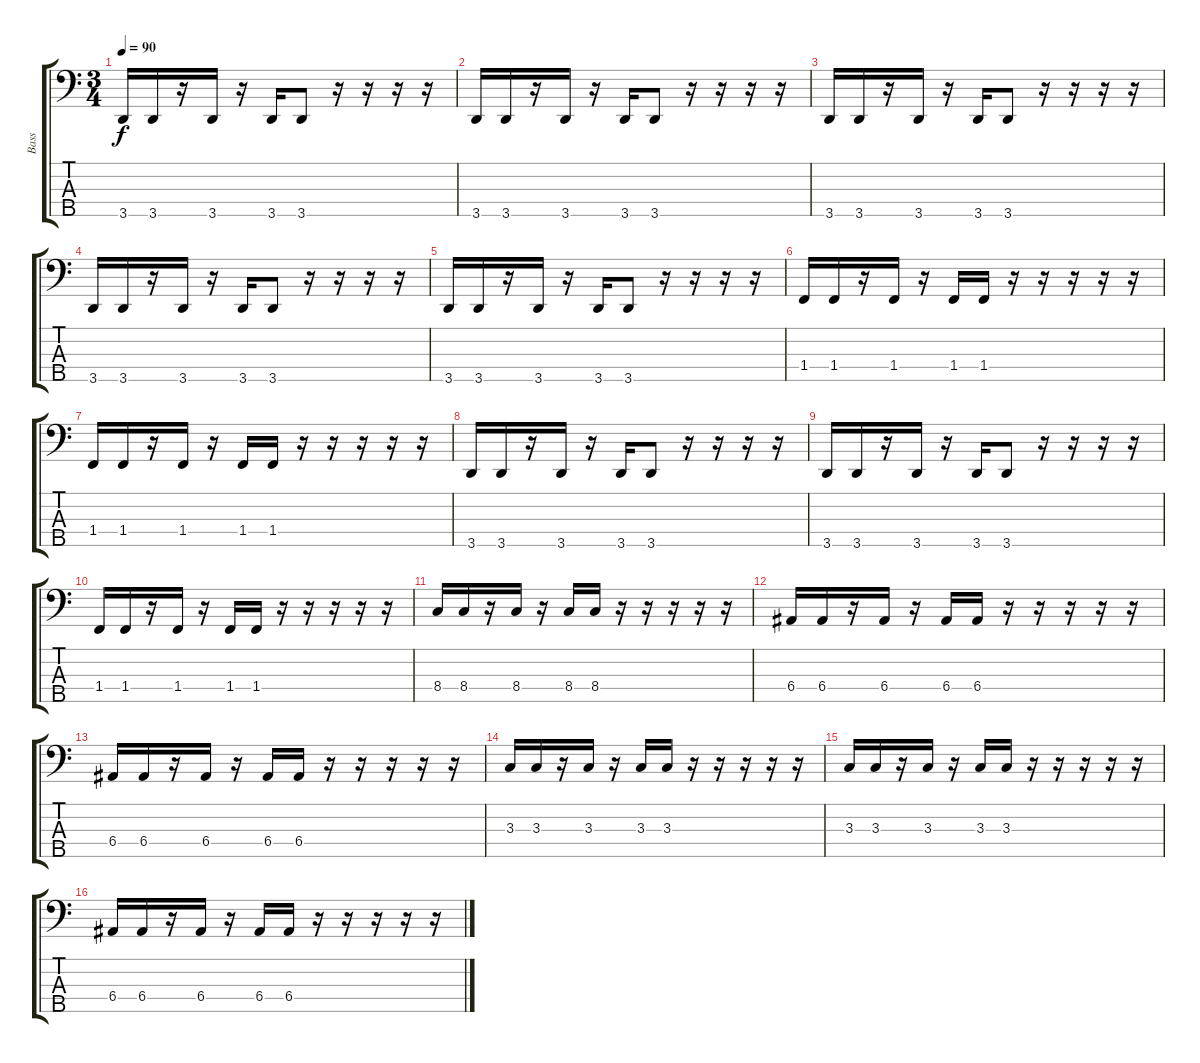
\track ("Bass" "Bass") {instrument electricbasspick}
\staff {score tabs}
\tuning (G2 D2 A1 E1 B0) {hide}
\ts (3 4)
\tempo 90
\clef f4
\ks c
3.5.16{dy f} 3.5.16 r.16 3.5.16 r.16 3.5.16 3.5.8 r.16 r.16 r.16 r.16 |
3.5.16 3.5.16 r.16 3.5.16 r.16 3.5.16 3.5.8 r.16 r.16 r.16 r.16 |
3.5.16 3.5.16 r.16 3.5.16 r.16 3.5.16 3.5.8 r.16 r.16 r.16 r.16 |
3.5.16{volume 16 instrument electricbassfinger} 3.5.16 r.16 3.5.16 r.16 3.5.16 3.5.8 r.16 r.16 r.16 r.16 |
3.5.16 3.5.16 r.16 3.5.16 r.16 3.5.16 3.5.8 r.16 r.16 r.16 r.16 |
1.4.16 1.4.16 r.16 1.4.16 r.16 1.4.16 1.4.16 r.16 r.16 r.16 r.16 r.16 |
1.4.16 1.4.16 r.16 1.4.16 r.16 1.4.16 1.4.16 r.16 r.16 r.16 r.16 r.16 |
3.5.16 3.5.16 r.16 3.5.16 r.16 3.5.16 3.5.8 r.16 r.16 r.16 r.16 |
3.5.16 3.5.16 r.16 3.5.16 r.16 3.5.16 3.5.8 r.16 r.16 r.16 r.16 |
1.4.16 1.4.16 r.16 1.4.16 r.16 1.4.16 1.4.16 r.16 r.16 r.16 r.16 r.16 |
8.4.16 8.4.16 r.16 8.4.16 r.16 8.4.16 8.4.16 r.16 r.16 r.16 r.16 r.16 |
6.4.16 6.4.16 r.16 6.4.16 r.16 6.4.16 6.4.16 r.16 r.16 r.16 r.16 r.16 |
6.4.16 6.4.16 r.16 6.4.16 r.16 6.4.16 6.4.16 r.16 r.16 r.16 r.16 r.16 |
3.3.16 3.3.16 r.16 3.3.16 r.16 3.3.16 3.3.16 r.16 r.16 r.16 r.16 r.16 |
3.3.16 3.3.16 r.16 3.3.16 r.16 3.3.16 3.3.16 r.16 r.16 r.16 r.16 r.16 |
6.4.16 6.4.16 r.16 6.4.16 r.16 6.4.16 6.4.16 r.16 r.16 r.16 r.16 r.16
